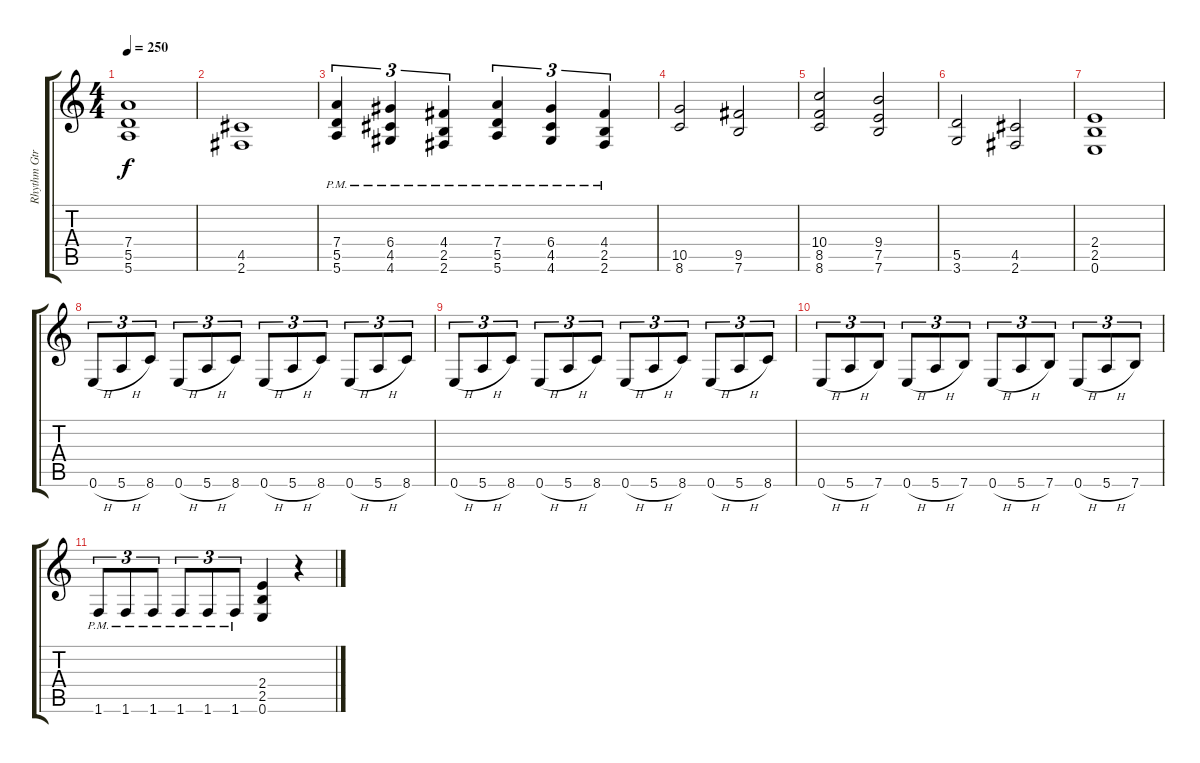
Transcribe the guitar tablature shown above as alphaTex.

\track ("Rhythm Gtr." "Rhythm Gtr") {instrument distortionguitar}
\staff {score tabs}
\tuning (E4 B3 G3 D3 A2 E2) {hide}
\ts (4 4)
\tempo 250
\clef g2
\ks c
(7.4 5.5 5.6).1{dy f} |
(4.5 2.6).1 |
(7.4{pm} 5.5{pm} 5.6{pm}).4{tu (3 2)} (6.4{pm} 4.5{pm} 4.6{pm}).4{tu (3 2)} (4.4{pm} 2.5{pm} 2.6{pm}).4{tu (3 2)} (7.4{pm} 5.5{pm} 5.6{pm}).4{tu (3 2)} (6.4{pm} 4.5{pm} 4.6{pm}).4{tu (3 2)} (4.4{pm} 2.5{pm} 2.6{pm}).4{tu (3 2)} |
(10.5 8.6).2 (9.5 7.6).2 |
(10.4 8.5 8.6).2 (9.4 7.5 7.6).2 |
(5.5 3.6).2 (4.5 2.6).2 |
(2.4 2.5 0.6).1 |
0.6{h}.8{tu (3 2)} 5.6{h}.8{tu (3 2)} 8.6.8{tu (3 2)} 0.6{h}.8{tu (3 2)} 5.6{h}.8{tu (3 2)} 8.6.8{tu (3 2)} 0.6{h}.8{tu (3 2)} 5.6{h}.8{tu (3 2)} 8.6.8{tu (3 2)} 0.6{h}.8{tu (3 2)} 5.6{h}.8{tu (3 2)} 8.6.8{tu (3 2)} |
0.6{h}.8{tu (3 2)} 5.6{h}.8{tu (3 2)} 8.6.8{tu (3 2)} 0.6{h}.8{tu (3 2)} 5.6{h}.8{tu (3 2)} 8.6.8{tu (3 2)} 0.6{h}.8{tu (3 2)} 5.6{h}.8{tu (3 2)} 8.6.8{tu (3 2)} 0.6{h}.8{tu (3 2)} 5.6{h}.8{tu (3 2)} 8.6.8{tu (3 2)} |
0.6{h}.8{tu (3 2)} 5.6{h}.8{tu (3 2)} 7.6.8{tu (3 2)} 0.6{h}.8{tu (3 2)} 5.6{h}.8{tu (3 2)} 7.6.8{tu (3 2)} 0.6{h}.8{tu (3 2)} 5.6{h}.8{tu (3 2)} 7.6.8{tu (3 2)} 0.6{h}.8{tu (3 2)} 5.6{h}.8{tu (3 2)} 7.6.8{tu (3 2)} |
1.6{pm}.8{tu (3 2)} 1.6{pm}.8{tu (3 2)} 1.6{pm}.8{tu (3 2)} 1.6{pm}.8{tu (3 2)} 1.6{pm}.8{tu (3 2)} 1.6{pm}.8{tu (3 2)} (2.4 2.5 0.6).4 r.4
